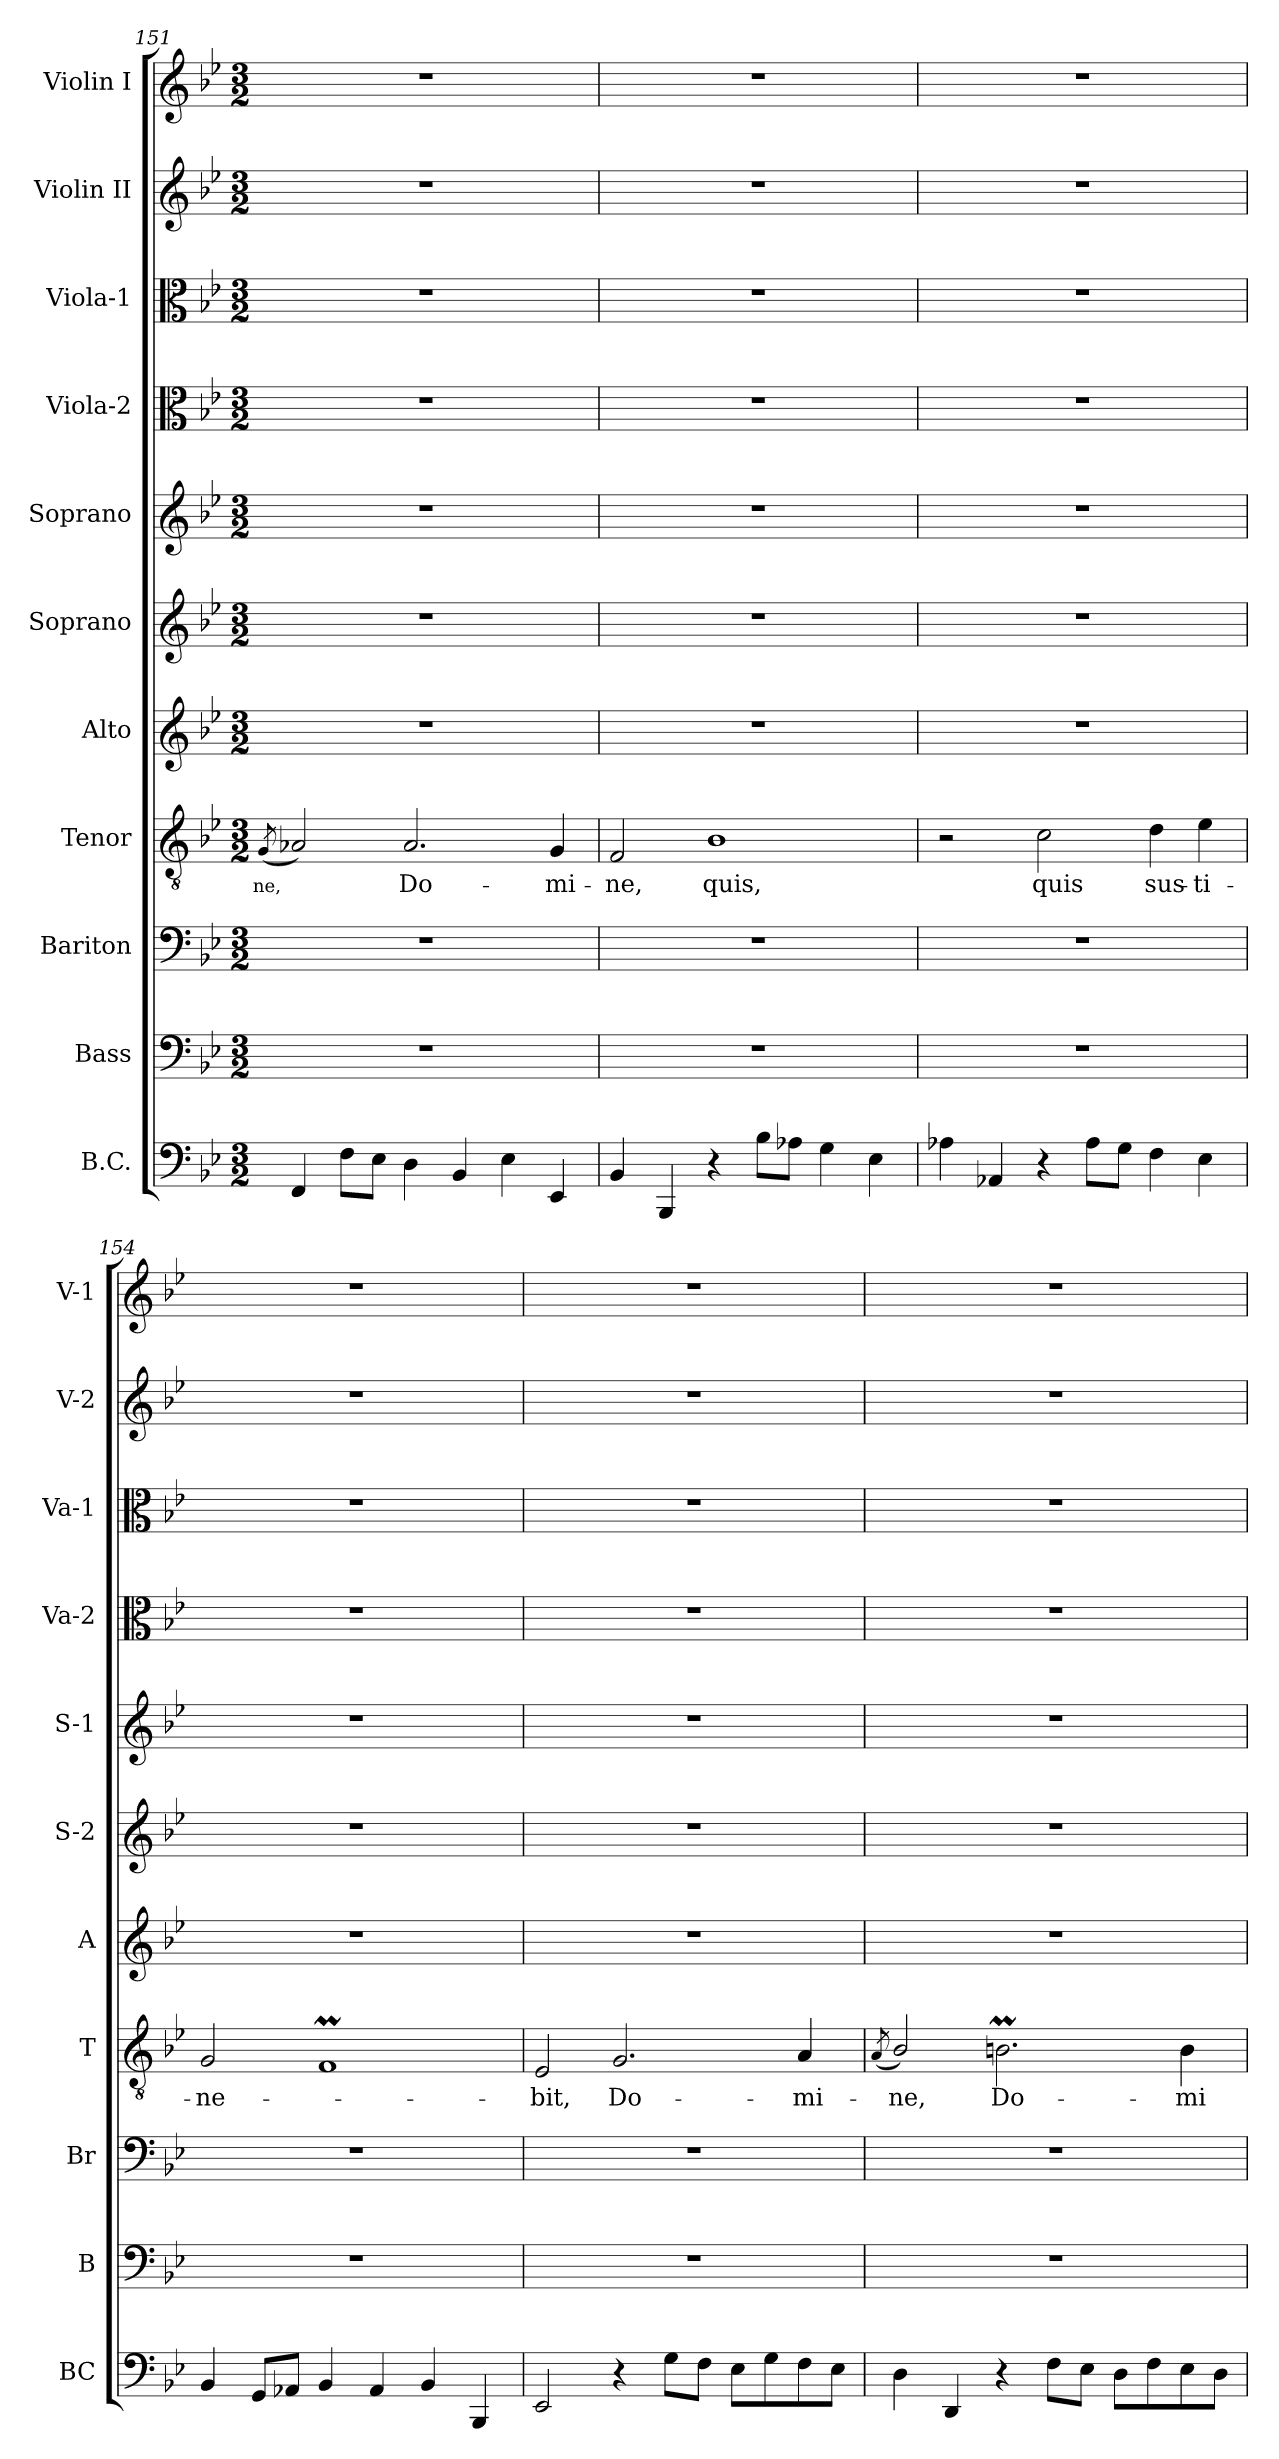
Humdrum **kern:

**kern	**kern	**kern	**kern	**text	**kern	**kern	**kern	**kern	**kern	**kern	**kern
*part11	*part10	*part9	*part8	*part8	*part7	*part6	*part5	*part4	*part3	*part2	*part1
*staff11	*staff10	*staff9	*staff8	*staff8	*staff7	*staff6	*staff5	*staff4	*staff3	*staff2	*staff1
*I"B.C.	*I"Bass	*I"Bariton	*I"Tenor	*	*I"Alto	*I"Soprano	*I"Soprano	*I"Viola-2	*I"Viola-1	*I"Violin II	*I"Violin I
*I'BC	*I'B	*I'Br	*I'T	*	*I'A	*I'S-2	*I'S-1	*I'Va-2	*I'Va-1	*I'V-2	*I'V-1
*clefF4	*clefF4	*clefF4	*clefGv2	*	*clefG2	*clefG2	*clefG2	*clefC3	*clefC3	*clefG2	*clefG2
*k[b-e-]	*k[b-e-]	*k[b-e-]	*k[b-e-]	*	*k[b-e-]	*k[b-e-]	*k[b-e-]	*k[b-e-]	*k[b-e-]	*k[b-e-]	*k[b-e-]
*B-:	*B-:	*B-:	*B-:	*	*B-:	*B-:	*B-:	*B-:	*B-:	*B-:	*B-:
*M3/2	*M3/2	*M3/2	*M3/2	*	*M3/2	*M3/2	*M3/2	*M3/2	*M3/2	*M3/2	*M3/2
=151	=151	=151	=151	=151	=151	=151	=151	=151	=151	=151	=151
!	!	!	!	!LO:LY:b	!	!	!	!	!	!	!
.	.	.	(<8qG/	-ne,	.	.	.	.	.	.	.
4FF/	1.r	1.r	2A-X/)	.	1.r	1.r	1.r	1.r	1.r	1.r	1.r
8F\L	.	.	.	.	.	.	.	.	.	.	.
8E-\J	.	.	.	.	.	.	.	.	.	.	.
!	!	!	!	!LO:LY:b	!	!	!	!	!	!	!
4D\	.	.	2.A-/	Do-	.	.	.	.	.	.	.
4BB-/	.	.	.	.	.	.	.	.	.	.	.
4E-\	.	.	.	.	.	.	.	.	.	.	.
!	!	!	!	!LO:LY:b	!	!	!	!	!	!	!
4EE-/	.	.	4G/	-mi-	.	.	.	.	.	.	.
=152	=152	=152	=152	=152	=152	=152	=152	=152	=152	=152	=152
!	!	!	!	!LO:LY:b	!	!	!	!	!	!	!
4BB-/	1.r	1.r	2F/	-ne,	1.r	1.r	1.r	1.r	1.r	1.r	1.r
4BBB-/	.	.	.	.	.	.	.	.	.	.	.
!	!	!	!	!LO:LY:b	!	!	!	!	!	!	!
4r	.	.	1B-	quis,	.	.	.	.	.	.	.
8B-\L	.	.	.	.	.	.	.	.	.	.	.
8A-X\J	.	.	.	.	.	.	.	.	.	.	.
4G\	.	.	.	.	.	.	.	.	.	.	.
4E-\	.	.	.	.	.	.	.	.	.	.	.
=153	=153	=153	=153	=153	=153	=153	=153	=153	=153	=153	=153
4A-X\	1.r	1.r	2r	.	1.r	1.r	1.r	1.r	1.r	1.r	1.r
4AA-X/	.	.	.	.	.	.	.	.	.	.	.
!	!	!	!	!LO:LY:b	!	!	!	!	!	!	!
4r	.	.	2c\	quis	.	.	.	.	.	.	.
8A-\L	.	.	.	.	.	.	.	.	.	.	.
8G\J	.	.	.	.	.	.	.	.	.	.	.
!	!	!	!	!LO:LY:b	!	!	!	!	!	!	!
4F\	.	.	4d\	sus-	.	.	.	.	.	.	.
!	!	!	!	!LO:LY:b	!	!	!	!	!	!	!
4E-\	.	.	4e-\	-ti-	.	.	.	.	.	.	.
=154	=154	=154	=154	=154	=154	=154	=154	=154	=154	=154	=154
!	!	!	!	!LO:LY:b	!	!	!	!	!	!	!
4BB-/	1.r	1.r	2G/	-ne-	1.r	1.r	1.r	1.r	1.r	1.r	1.r
8GG/L	.	.	.	.	.	.	.	.	.	.	.
8AA-X/J	.	.	.	.	.	.	.	.	.	.	.
4BB-/	.	.	1FM	.	.	.	.	.	.	.	.
4AA-/	.	.	.	.	.	.	.	.	.	.	.
4BB-/	.	.	.	.	.	.	.	.	.	.	.
4BBB-/	.	.	.	.	.	.	.	.	.	.	.
!!LO:LB:g=z
=155	=155	=155	=155	=155	=155	=155	=155	=155	=155	=155	=155
!	!	!	!	!LO:LY:b	!	!	!	!	!	!	!
2EE-/	1.r	1.r	2E-/	-bit,	1.r	1.r	1.r	1.r	1.r	1.r	1.r
!	!	!	!	!LO:LY:b	!	!	!	!	!	!	!
4r	.	.	2.G/	Do-	.	.	.	.	.	.	.
8G\L	.	.	.	.	.	.	.	.	.	.	.
8F\J	.	.	.	.	.	.	.	.	.	.	.
8E-\L	.	.	.	.	.	.	.	.	.	.	.
8G\	.	.	.	.	.	.	.	.	.	.	.
!	!	!	!	!LO:LY:b	!	!	!	!	!	!	!
8F\	.	.	4A/	-mi-	.	.	.	.	.	.	.
8E-\J	.	.	.	.	.	.	.	.	.	.	.
=156	=156	=156	=156	=156	=156	=156	=156	=156	=156	=156	=156
.	.	.	(>8qA/	.	.	.	.	.	.	.	.
!	!	!	!	!LO:LY:b	!	!	!	!	!	!	!
4D\	1.r	1.r	2B-/)	-ne,	1.r	1.r	1.r	1.r	1.r	1.r	1.r
4DD/	.	.	.	.	.	.	.	.	.	.	.
!	!	!	!	!LO:LY:b	!	!	!	!	!	!	!
4r	.	.	2.Bnm\	Do-	.	.	.	.	.	.	.
8F\L	.	.	.	.	.	.	.	.	.	.	.
8E-\J	.	.	.	.	.	.	.	.	.	.	.
8D\L	.	.	.	.	.	.	.	.	.	.	.
8F\	.	.	.	.	.	.	.	.	.	.	.
!	!	!	!	!LO:LY:b	!	!	!	!	!	!	!
8E-\	.	.	4B\	-mi-	.	.	.	.	.	.	.
8D\J	.	.	.	.	.	.	.	.	.	.	.
=	=	=	=	=	=	=	=	=	=	=	=
*-	*-	*-	*-	*-	*-	*-	*-	*-	*-	*-	*-
